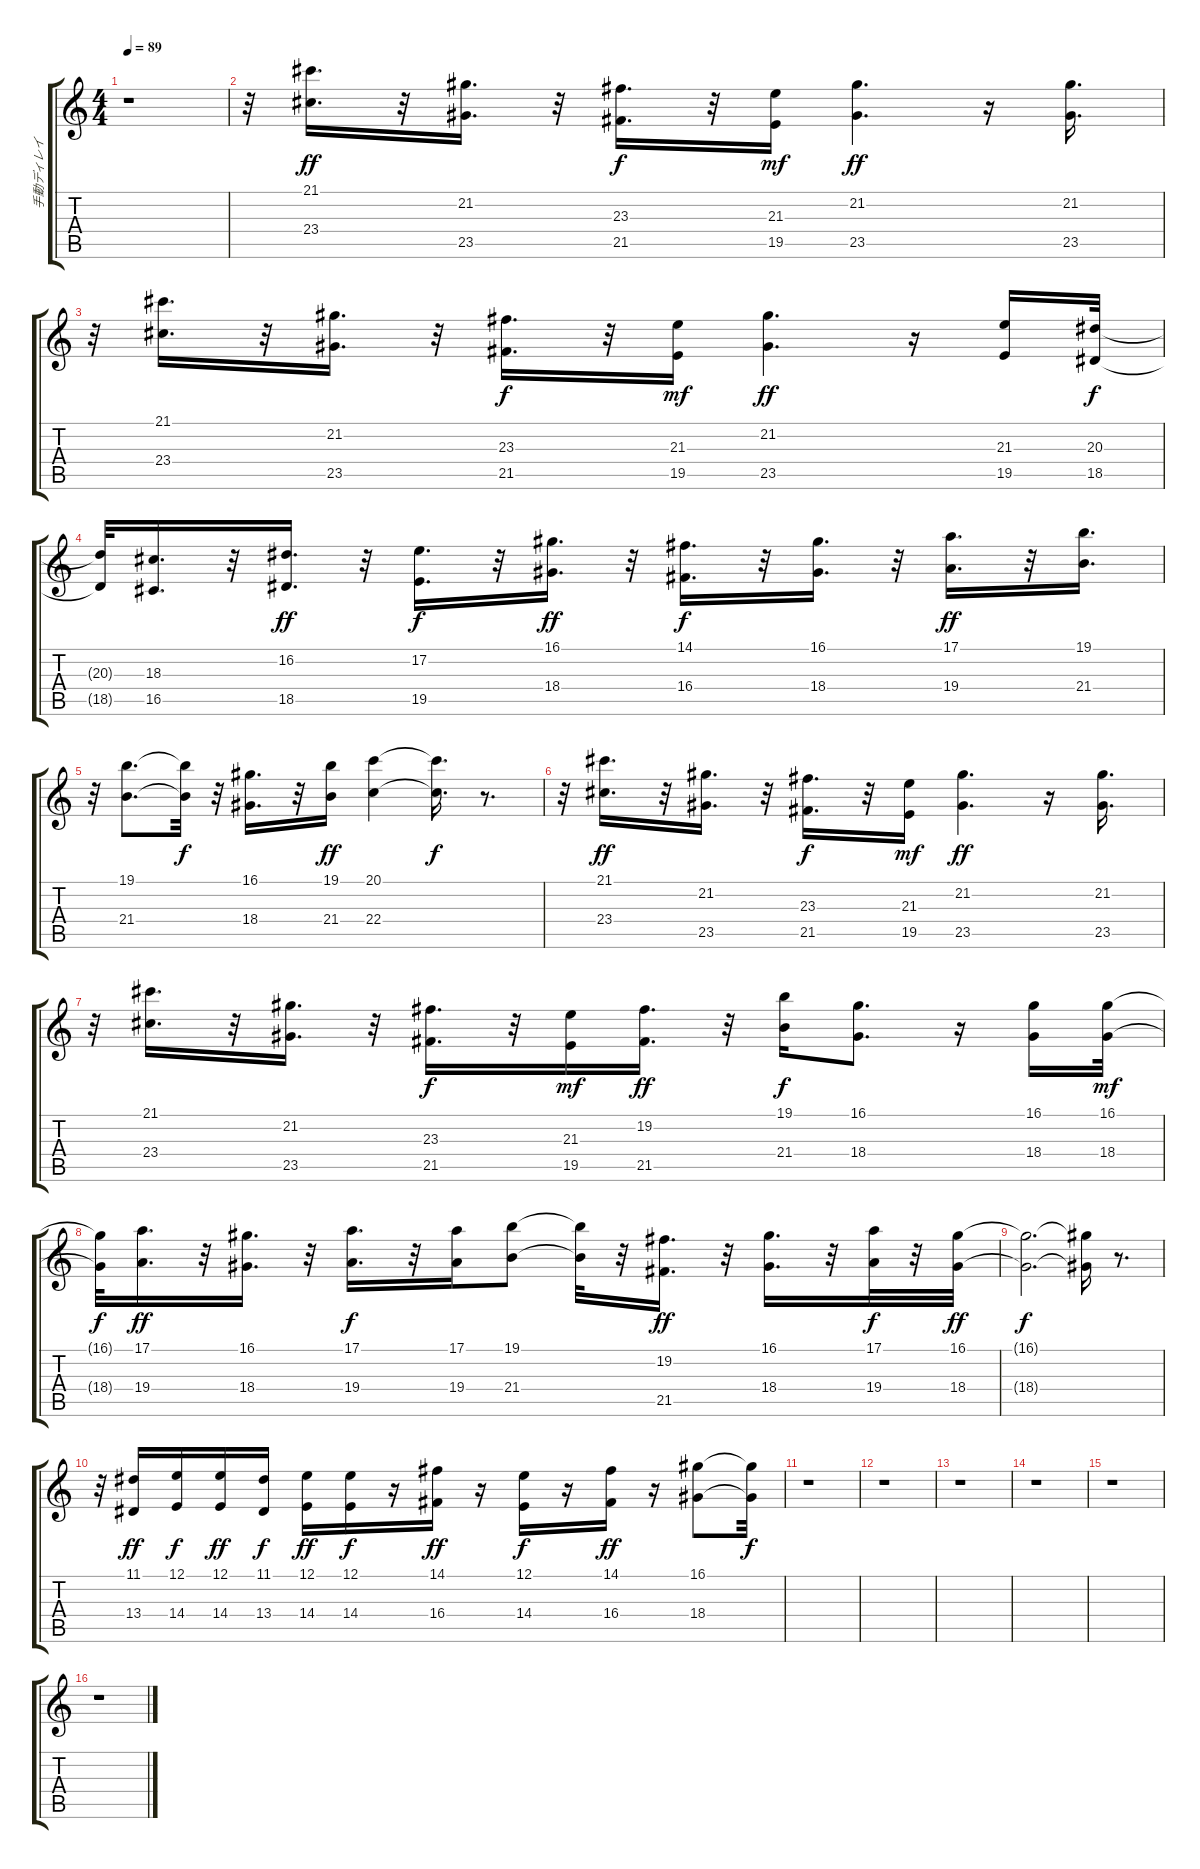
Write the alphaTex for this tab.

\track ("手動ディレイ" "手動ディレイ") {instrument altosax}
\staff {score tabs}
\tuning (E4 B3 G3 D3 A2 E2) {hide}
\ts (4 4)
\tempo 89
\clef g2
\ks c
r.1{dy f} |
r.32 (21.1 23.4).16{d dy ff} r.32 (21.2 23.5).16{d} r.32 (23.3 21.5).16{d dy f} r.32 (21.3 19.5).16{dy mf} (21.2 23.5).4{d dy ff} r.16 (21.2 23.5).16{d} |
r.32 (21.1 23.4).16{d} r.32 (21.2 23.5).16{d} r.32 (23.3 21.5).16{d dy f} r.32 (21.3 19.5).16{dy mf} (21.2 23.5).4{d dy ff} r.16 (21.3 19.5).16 (20.3 18.5).32{dy f} |
(20.3{t} 18.5{t}).32 (18.3 16.5).16{d} r.32 (16.2 18.5).16{d dy ff} r.32 (17.2 19.5).16{d dy f} r.32 (16.1 18.4).16{d dy ff} r.32 (14.1 16.4).16{d dy f} r.32 (16.1 18.4).16{d} r.32 (17.1 19.4).16{d dy ff} r.32 (19.1 21.4).16{d} |
r.32 (19.1 21.4).8{d} (19.1{t} 21.4{t}).32{dy f} r.32 (16.1 18.4).16{d} r.32 (19.1 21.4).16{dy ff} (20.1 22.4).4 (20.1{t} 22.4{t}).16{d dy f} r.8{d} |
r.32 (21.1 23.4).16{d dy ff} r.32 (21.2 23.5).16{d} r.32 (23.3 21.5).16{d dy f} r.32 (21.3 19.5).16{dy mf} (21.2 23.5).4{d dy ff} r.16 (21.2 23.5).16{d} |
r.32 (21.1 23.4).16{d} r.32 (21.2 23.5).16{d} r.32 (23.3 21.5).16{d dy f} r.32 (21.3 19.5).16{dy mf} (19.2 21.5).16{d dy ff} r.32 (19.1 21.4).16{dy f} (16.1 18.4).8{d} r.16 (16.1 18.4).16 (16.1 18.4).32{dy mf} |
(16.1{t} 18.4{t}).32{dy f} (17.1 19.4).16{d dy ff} r.32 (16.1 18.4).16{d} r.32 (17.1 19.4).16{d dy f} r.32 (17.1 19.4).16 (19.1 21.4).8 (19.1{t} 21.4{t}).32 r.32 (19.2 21.5).16{d dy ff} r.32 (16.1 18.4).16{d} r.32 (17.1 19.4).32{dy f} r.32 (16.1 18.4).32{dy ff} |
(16.1{t} 18.4{t}).2{d dy f} (16.1{t} 18.4{t}).16 r.8{d} |
r.32 (11.1 13.4).16{dy ff} (12.1 14.4).16{dy f} (12.1 14.4).16{dy ff} (11.1 13.4).16{dy f} (12.1 14.4).16{dy ff} (12.1 14.4).16{dy f} r.16 (14.1 16.4).16{dy ff} r.16 (12.1 14.4).16{dy f} r.16 (14.1 16.4).16{dy ff} r.16 (16.1 18.4).8 (16.1{t} 18.4{t}).32{dy f} |
r.1 |
r.1 |
r.1 |
r.1 |
r.1 |
r.1
